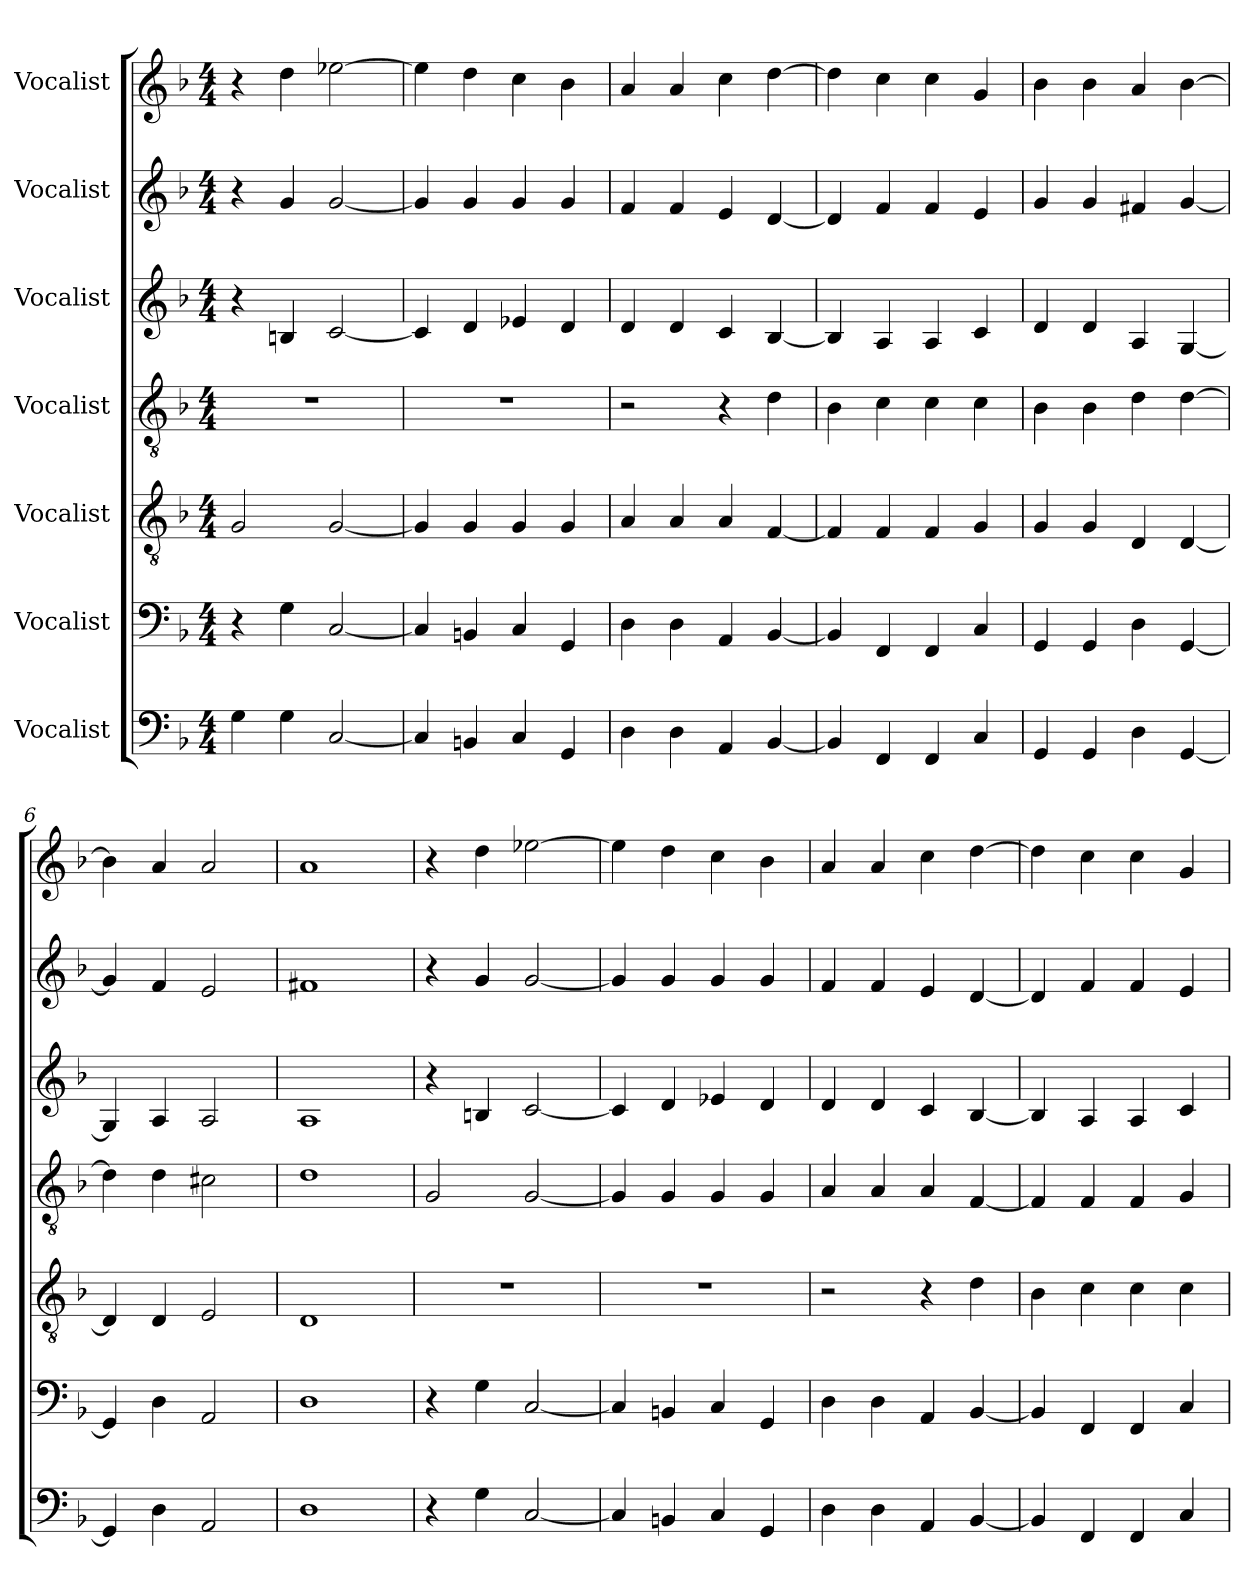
**kern	**kern	**kern	**kern	**kern	**kern	**kern
*part7	*part6	*part5	*part4	*part3	*part2	*part1
*staff7	*staff6	*staff5	*staff4	*staff3	*staff2	*staff1
*I"Vocalist	*I"Vocalist	*I"Vocalist	*I"Vocalist	*I"Vocalist	*I"Vocalist	*I"Vocalist
*clefF4	*clefF4	*clefGv2	*clefGv2	*clefG2	*clefG2	*clefG2
*k[b-]	*k[b-]	*k[b-]	*k[b-]	*k[b-]	*k[b-]	*k[b-]
*M4/4	*M4/4	*M4/4	*M4/4	*M4/4	*M4/4	*M4/4
*MM120	*MM120	*MM120	*MM120	*MM120	*MM120	*MM120
=1	=1	=1	=1	=1	=1	=1
4G\	4r	2G/	1r	4r	4r	4r
4G\	4G\	.	.	4Bn/	4g/	4dd\
[2C/	[2C/	[2G/	.	[2c/	[2g/	[2ee-X\
=2	=2	=2	=2	=2	=2	=2
4C/]	4C/]	4G/]	1r	4c/]	4g/]	4ee-\]
4BBn/	4BBn/	4G/	.	4d/	4g/	4dd\
4C/	4C/	4G/	.	4e-X/	4g/	4cc\
4GG/	4GG/	4G/	.	4d/	4g/	4b-\
=3	=3	=3	=3	=3	=3	=3
4D\	4D\	4A/	2r	4d/	4f/	4a/
4D\	4D\	4A/	.	4d/	4f/	4a/
4AA/	4AA/	4A/	4r	4c/	4e/	4cc\
[4BB-/	[4BB-/	[4F/	4d\	[4B-/	[4d/	[4dd\
=4	=4	=4	=4	=4	=4	=4
4BB-/]	4BB-/]	4F/]	4B-\	4B-/]	4d/]	4dd\]
4FF/	4FF/	4F/	4c\	4A/	4f/	4cc\
4FF/	4FF/	4F/	4c\	4A/	4f/	4cc\
4C/	4C/	4G/	4c\	4c/	4e/	4g/
=5	=5	=5	=5	=5	=5	=5
4GG/	4GG/	4G/	4B-\	4d/	4g/	4b-\
4GG/	4GG/	4G/	4B-\	4d/	4g/	4b-\
4D\	4D\	4D/	4d\	4A/	4f#X/	4a/
[4GG/	[4GG/	[4D/	[4d\	[4G/	[4g/	[4b-\
=6	=6	=6	=6	=6	=6	=6
4GG/]	4GG/]	4D/]	4d\]	4G/]	4g/]	4b-\]
4D\	4D\	4D/	4d\	4A/	4f/	4a/
2AA/	2AA/	2E/	2c#X\	2A/	2e/	2a/
=7	=7	=7	=7	=7	=7	=7
1D	1D	1D	1d	1A	1f#X	1a
=8	=8	=8	=8	=8	=8	=8
4r	4r	1r	2G/	4r	4r	4r
4G\	4G\	.	.	4Bn/	4g/	4dd\
[2C/	[2C/	.	[2G/	[2c/	[2g/	[2ee-X\
=9	=9	=9	=9	=9	=9	=9
4C/]	4C/]	1r	4G/]	4c/]	4g/]	4ee-\]
4BBn/	4BBn/	.	4G/	4d/	4g/	4dd\
4C/	4C/	.	4G/	4e-X/	4g/	4cc\
4GG/	4GG/	.	4G/	4d/	4g/	4b-\
=10	=10	=10	=10	=10	=10	=10
4D\	4D\	2r	4A/	4d/	4f/	4a/
4D\	4D\	.	4A/	4d/	4f/	4a/
4AA/	4AA/	4r	4A/	4c/	4e/	4cc\
[4BB-/	[4BB-/	4d\	[4F/	[4B-/	[4d/	[4dd\
=11	=11	=11	=11	=11	=11	=11
4BB-/]	4BB-/]	4B-\	4F/]	4B-/]	4d/]	4dd\]
4FF/	4FF/	4c\	4F/	4A/	4f/	4cc\
4FF/	4FF/	4c\	4F/	4A/	4f/	4cc\
4C/	4C/	4c\	4G/	4c/	4e/	4g/
=	=	=	=	=	=	=
*-	*-	*-	*-	*-	*-	*-
